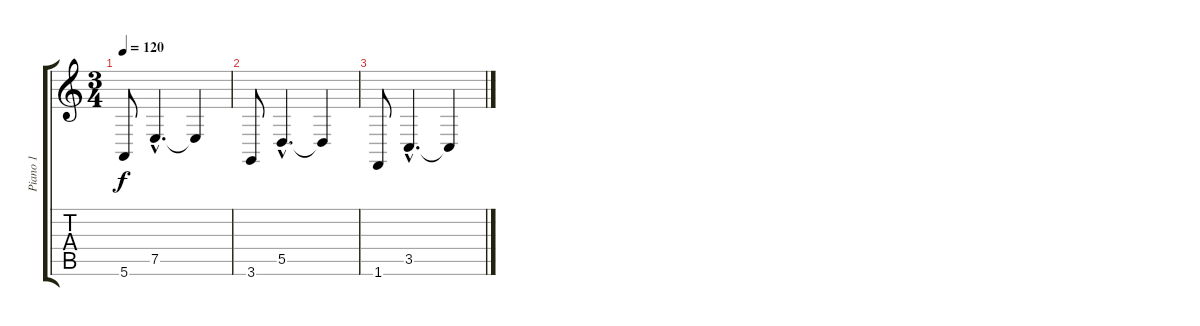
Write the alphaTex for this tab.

\track ("Piano 1" "Piano 1") {instrument acousticgrandpiano}
\staff {score tabs}
\tuning (E4 B3 G3 D3 A2 E2) {hide}
\ts (3 4)
\tempo 120
\clef g2
\ks c
5.6.8{dy f} 7.5{hac}.4{d} 7.5{t}.4 |
3.6.8 5.5{hac}.4{d} 5.5{t}.4 |
1.6.8 3.5{hac}.4{d} 3.5{t}.4
